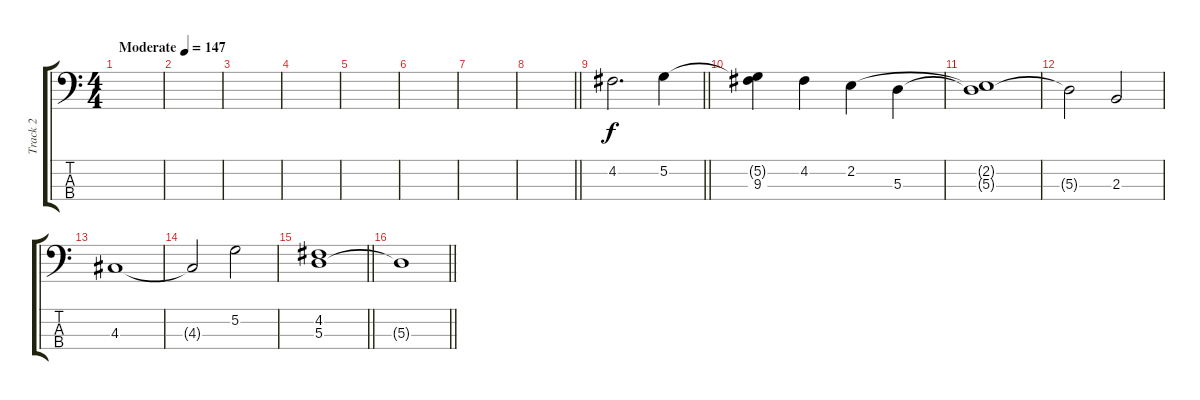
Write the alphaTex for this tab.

\track ("Track 2" "Track 2") {instrument electricbassfinger}
\staff {score tabs}
\tuning (G2 D2 A1 E1) {hide}
\ts (4 4)
\tempo (147 "Moderate")
\clef f4
\ks c
|
|
|
|
|
|
|
\barLineRight lightlight
|
\section ("" "")
\barLineRight lightlight
4.2.2{d} 5.2.4 |
\section ("" "")
(5.2{t} 9.3).4 4.2.4 2.2.4 5.3.4 |
(2.2{t} 5.3{t}).1 |
5.3{t}.2 2.3.2 |
4.3.1 |
4.3{t}.2 5.2.2 |
\barLineRight lightlight
(4.2 5.3).1 |
\section ("" "")
\barLineRight lightlight
5.3{t}.1
